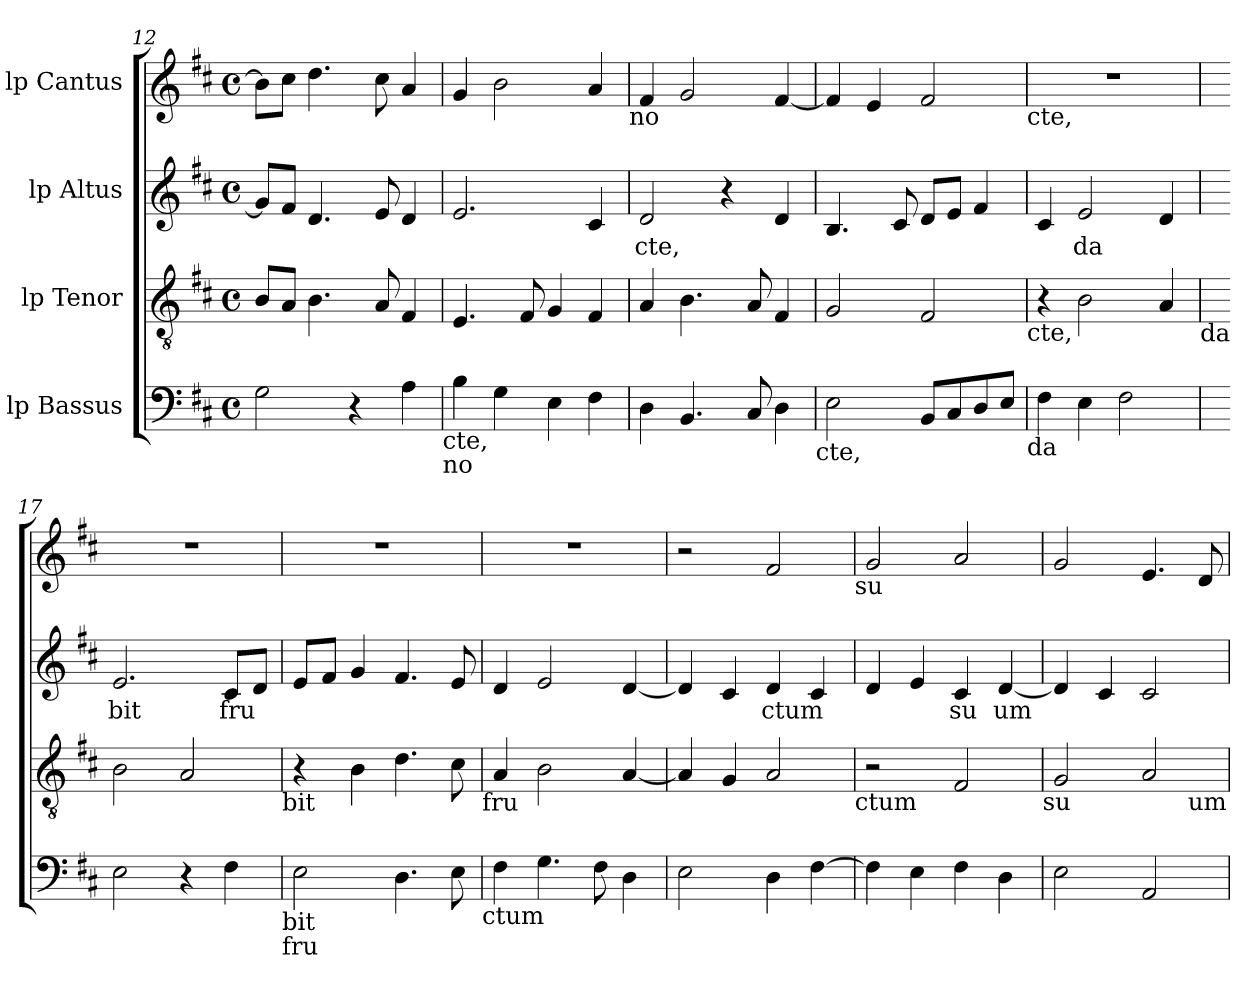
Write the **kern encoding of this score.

**kern	**kern	**kern	**text	**kern
*part4	*part3	*part2	*part2	*part1
*staff4	*staff3	*staff2	*staff2	*staff1
*I"lp Bassus	*I"lp Tenor	*I"lp Altus	*	*I"lp Cantus
*clefF4	*clefGv2	*clefG2	*	*clefG2
*ITrd7c12	*	*	*	*
*k[f#c#]	*k[f#c#]	*k[f#c#]	*	*k[f#c#]
*D:	*D:	*D:	*	*D:
*M4/4	*M4/4	*M4/4	*	*M4/4
*met(c)	*met(c)	*met(c)	*	*met(c)
=12	=12	=12	=12	=12
2GG\	8B/L	8g/L]	.	8b\L]
.	8A/J	8f#/J	.	8cc#\J
.	4.B\	4.d/	.	4.dd\
4r	.	.	.	.
.	8A/	8e/	.	8cc#\
4AA\	4F#/	4d/	.	4a/
!LO:TX:b:t=cte,	!	!	!	!
!LO:TX:b:t=no	!	!	!	!
=13	=13	=13	=13	=13
4BB\	4.E/	2.e/	.	4g/
4GG\	.	.	.	2b\
.	8F#/	.	.	.
4EE\	4G/	.	.	.
4FF#\	4F#/	4c#/	.	4a/
!	!	!	!	!LO:TX:b:t=no
=14	=14	=14	=14	=14
!	!	!	!LO:LY:b	!
4DD\	4A/	2d/	cte,	4f#/
4.BBB/	4.B\	.	.	2g/
.	.	4r	.	.
8CC#/	8A/	.	.	.
4DD\	4F#/	4d/	.	[<4f#/
!LO:TX:b:t=cte,	!	!	!	!
!!LO:LB:g=z
=15	=15	=15	=15	=15
2EE\	2G/	4.B/	.	4f#/]
.	.	.	.	4e/
.	.	8c#/	.	.
8BBB/L	2F#/	8d/L	.	2f#/
8CC#/	.	8e/J	.	.
8DD/	.	4f#/	.	.
8EE/J	.	.	.	.
!	!	!	!	!LO:TX:b:t=cte,
!	!LO:TX:b:t=cte,	!	!	!
!LO:TX:b:t=da	!	!	!	!
=16	=16	=16	=16	=16
4FF#\	4r	4c#/	.	1r
!	!	!	!LO:LY:b	!
4EE\	2B\	2e/	da	.
2FF#\	.	.	.	.
.	4A/	4d/	.	.
!	!LO:TX:b:t=da	!	!	!
=17	=17	=17	=17	=17
!	!	!	!LO:LY:b	!
2EE\	2B\	2.e/	bit	1r
4r	2A/	.	.	.
!	!	!	!LO:LY:b	!
4FF#\	.	8c#/L	fru	.
.	.	8d/J	.	.
!	!LO:TX:b:t=bit	!	!	!
!LO:TX:b:t=bit	!	!	!	!
!LO:TX:b:t=fru	!	!	!	!
=18	=18	=18	=18	=18
2EE\	4r	8e/L	.	1r
.	.	8f#/J	.	.
.	4B\	4g/	.	.
4.DD\	4.d\	4.f#/	.	.
8EE\	8c#\	8e/	.	.
!	!LO:TX:b:t=fru	!	!	!
!LO:TX:b:t=ctum	!	!	!	!
=19	=19	=19	=19	=19
4FF#\	4A/	4d/	.	1r
4.GG\	2B\	2e/	.	.
8FF#\	.	.	.	.
4DD\	[<4A/	[<4d/	.	.
=20	=20	=20	=20	=20
2EE\	4A/]	4d/]	.	2r
.	4G/	4c#/	.	.
!	!	!	!LO:LY:b	!
4DD\	2A/	4d/	ctum	2f#/
[>4FF#\	.	4c#/	.	.
!	!	!	!	!LO:TX:b:t=su
!	!LO:TX:b:t=ctum	!	!	!
=21	=21	=21	=21	=21
4FF#\]	2r	4d/	.	2g/
4EE\	.	4e/	.	.
!	!	!	!LO:LY:b	!
4FF#\	2F#/	4c#/	su	2a/
!	!	!	!LO:LY:b	!
4DD\	.	[<4d/	um	.
!	!LO:TX:b:t=su	!	!	!
=22	=22	=22	=22	=22
2EE\	2G/	4d/]	.	2g/
.	.	4c#/	.	.
2AAA/	2A/	2c#/	.	4.e/
.	.	.	.	8d/
!	!LO:TX:b:t=um	!	!	!
=	=	=	=	=
*-	*-	*-	*-	*-
